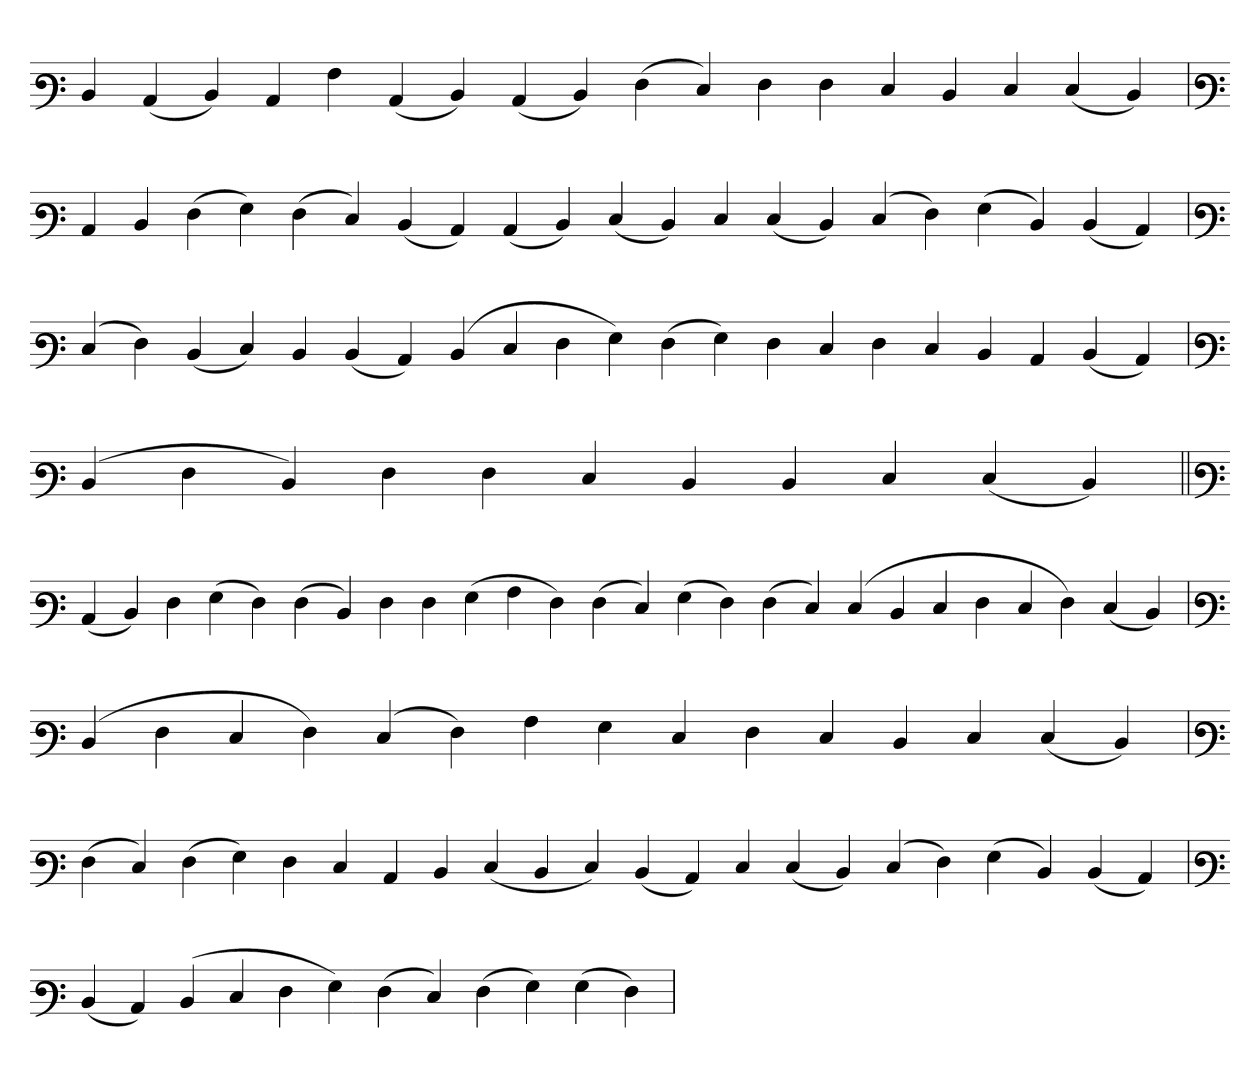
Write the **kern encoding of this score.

**kern
*part1
*staff1
*clefF3
=
4D
(4C
4D)
4C
4A
(4C
4D)
(4C
4D)
(4F
4E)
4F
4F
4E
4D
4E
(4E
4D)
=`
*clefF3
4C
4D
(4F
4G)
(4F
4E)
(4D
4C)
(4C
4D)
(4E
4D)
4E
(4E
4D)
(4E
4F)
(4G
4D)
(4D
4C)
=
*clefF3
(4E
4F)
(4D
4E)
4D
(4D
4C)
(4D
4E
4F
4G)
(4F
4G)
4F
4E
4F
4E
4D
4C
(4D
4C)
=`
*clefF3
(4D
4F
4D)
4F
4F
4E
4D
4D
4E
(4E
4D)
=||
*clefF3
(4C
4D)
4F
(4G
4F)
(4F
4D)
4F
4F
(4G
4A
4F)
(4F
4E)
(4G
4F)
(4F
4E)
(4E
4D
4E
4F
4E
4F)
(4E
4D)
=`
*clefF3
(4D
4F
4E
4F)
(4E
4F)
4A
4G
4E
4F
4E
4D
4E
(4E
4D)
='
*clefF3
(4F
4E)
(4F
4G)
4F
4E
4C
4D
(4E
4D
4E)
(4D
4C)
4E
(4E
4D)
(4E
4F)
(4G
4D)
(4D
4C)
=
*clefF3
(4D
4C)
(4D
4E
4F
4G)
(4F
4E)
(4F
4G)
(4G
4F)
=`
*-
